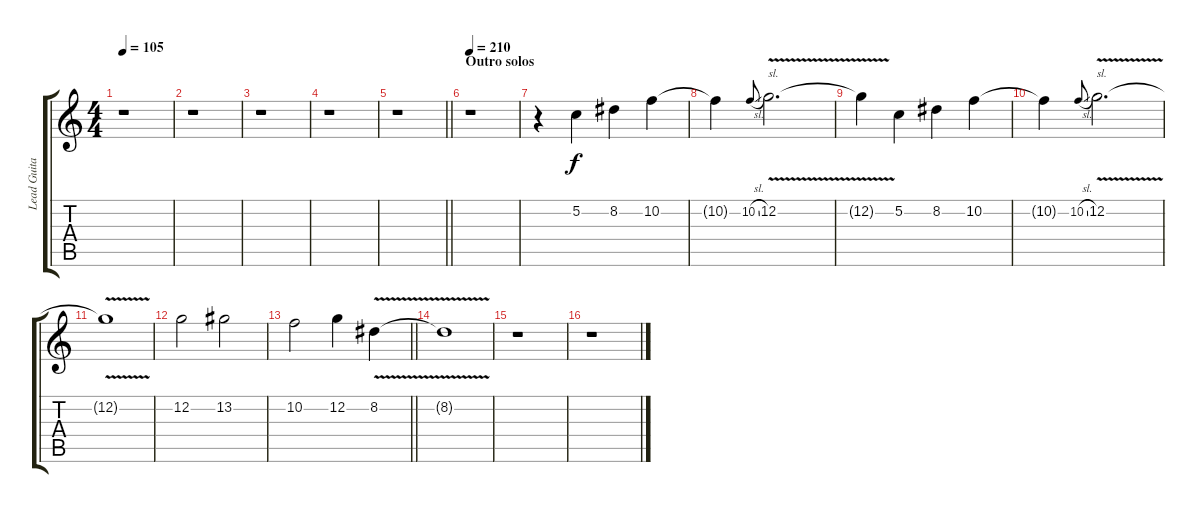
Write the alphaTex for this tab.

\track ("Lead Guitar I" "Lead Guita") {instrument distortionguitar}
\staff {score tabs}
\tuning (C4 G3 Eb3 Bb2 F2 C2) {hide}
\ts (4 4)
\tempo 105
\clef g2
\ks c
r.1{dy f} |
r.1 |
r.1 |
r.1 |
\barLineRight lightlight
r.1 |
\section ("" "Outro solos")
\tempo 210
r.1{balance 2} |
r.4 5.2.4 8.2.4 10.2.4 |
10.2{t}.4 10.2{sl}.8{gr onbeat} 12.2{v}.2{d txt "sl."} |
12.2{t}.4 5.2.4 8.2.4 10.2.4 |
10.2{t}.4 10.2{sl}.8{gr onbeat} 12.2{v}.2{d txt "sl."} |
12.2{t}.1 |
12.2.2 13.2.2 |
\barLineRight lightlight
10.2.2 12.2.4 8.2{v}.4 |
\section ("" "")
8.2{t}.1 |
r.1 |
r.1
